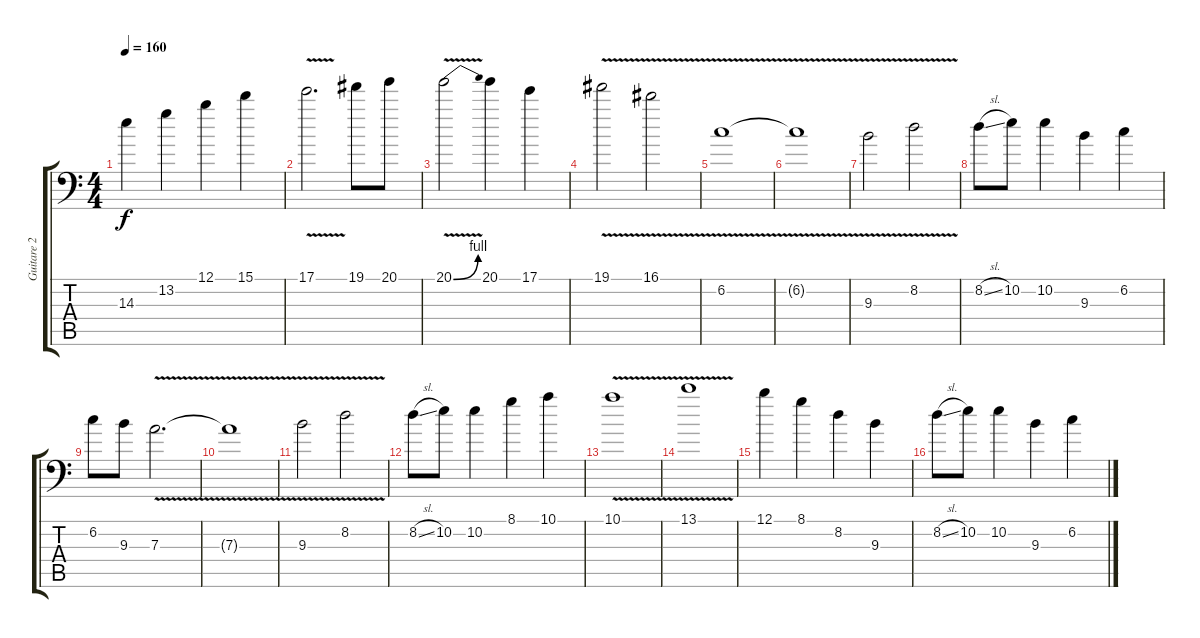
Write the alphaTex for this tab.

\track ("Guitare 2" "Guitare 2") {instrument distortionguitar}
\staff {score tabs}
\tuning (B3 Gb3 D3 A2 E2 A1) {hide}
\ts (4 4)
\tempo 160
\clef f4
\ks c
14.3.4{dy f} 13.2.4 12.1.4 15.1.4 |
17.1{v}.2{d} 19.1.8 20.1.8 |
20.1{be (bend 0 0 60 4) v}.2 20.1.4 17.1.4 |
19.1{v}.2 16.1{v}.2 |
6.2{v}.1 |
6.2{t}.1 |
9.3{v}.2 8.2{v}.2 |
8.2{sl}.8 10.2.8 10.2.4 9.3.4 6.2.4 |
6.2.8 9.3.8 7.3{v}.2{d} |
7.3{t}.1 |
9.3{v}.2 8.2{v}.2 |
8.2{sl}.8 10.2.8 10.2.4 8.1.4 10.1.4 |
10.1{v}.1 |
13.1{v}.1 |
12.1.4 8.1.4 8.2.4 9.3.4 |
8.2{sl}.8 10.2.8 10.2.4 9.3.4 6.2.4
